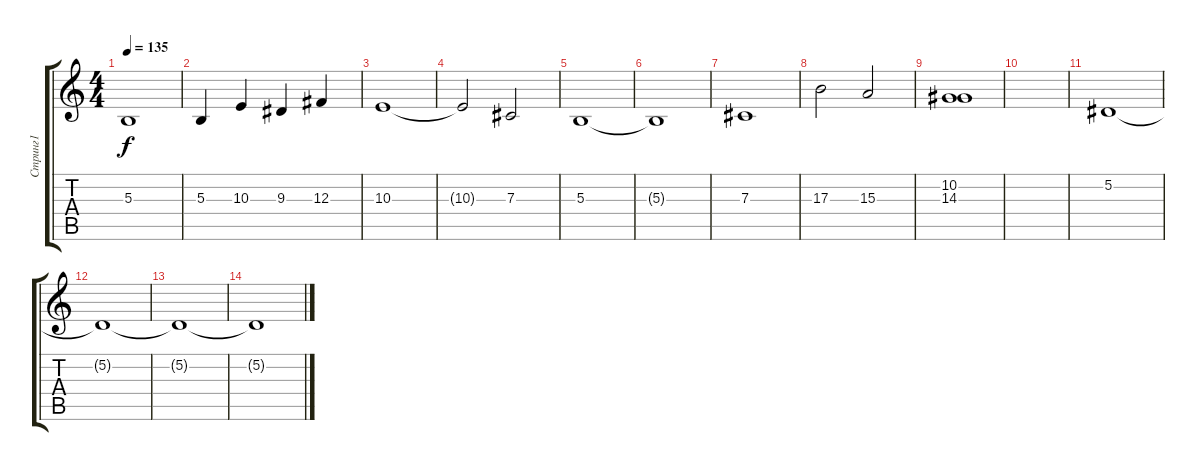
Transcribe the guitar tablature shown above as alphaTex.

\track ("Стринг1" "Стринг1") {instrument stringensemble2}
\staff {score tabs}
\tuning (Eb4 Bb3 Gb3 Db3 Ab2 Eb2) {hide}
\ts (4 4)
\tempo 135
\clef g2
\ks c
5.3.1{dy f} |
5.3.4 10.3.4 9.3.4 12.3.4 |
10.3.1 |
10.3{t}.2 7.3.2 |
5.3.1 |
5.3{t}.1 |
7.3.1 |
17.3.2 15.3.2 |
(10.2 14.3).1 |
|
5.2.1 |
5.2{t}.1 |
5.2{t}.1{volume 0} |
5.2{t}.1
